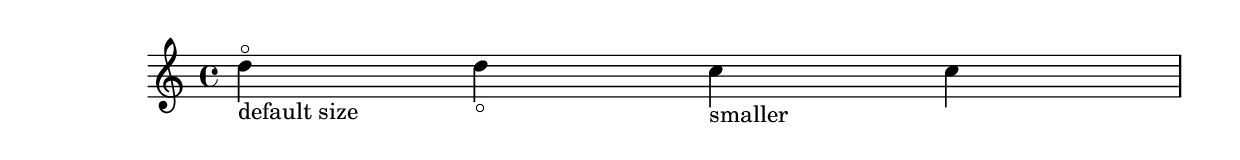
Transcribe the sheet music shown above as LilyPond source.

%% Do not edit this file; it is auto-generated from LSR http://lsr.dsi.unimi.it
%% This file is in the public domain.
\version "2.12.3"

\header {
  lsrtags = "expressive-marks, unfretted-strings"

  texidoces = "
Para hacer más pequeño el círculo de @code{\\flageolet} (armónico)
utilice la siguiente función de Scheme.

"
  doctitlees = "Cambiar el tamaño de la marca de \\flageolet"

  texidoc = "
To make the @code{\\flageolet} circle smaller use the following Scheme
function. 

"
  doctitle = "Changing \\flageolet mark size"
} % begin verbatim

smallFlageolet =
#(let ((m (make-music 'ArticulationEvent
                      'articulation-type "flageolet")))
   (ly:music-set-property! m 'tweaks
     (acons 'font-size -3
       (ly:music-property m 'tweaks)))
  m)

\layout { ragged-right = ##f }

\relative c'' {
  d4^\flageolet_\markup { default size } d_\flageolet
  c4^\smallFlageolet_\markup { smaller } c_\smallFlageolet
}

